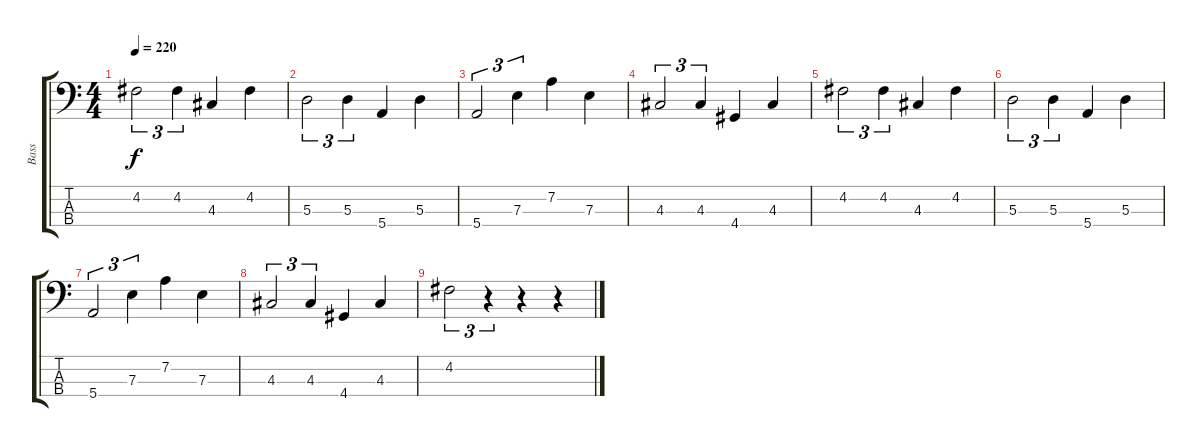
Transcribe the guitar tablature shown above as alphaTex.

\track ("Bass" "Bass") {instrument electricbassfinger}
\staff {score tabs}
\tuning (G2 D2 A1 E1) {hide}
\ts (4 4)
\tempo 220
\clef f4
\ks c
4.2.2{tu (3 2) dy f instrument electricbassfinger} 4.2.4{tu (3 2)} 4.3.4 4.2.4 |
5.3.2{tu (3 2)} 5.3.4{tu (3 2)} 5.4.4 5.3.4 |
5.4.2{tu (3 2)} 7.3.4{tu (3 2)} 7.2.4 7.3.4 |
4.3.2{tu (3 2)} 4.3.4{tu (3 2)} 4.4.4 4.3.4 |
4.2.2{tu (3 2)} 4.2.4{tu (3 2)} 4.3.4 4.2.4 |
5.3.2{tu (3 2)} 5.3.4{tu (3 2)} 5.4.4 5.3.4 |
5.4.2{tu (3 2)} 7.3.4{tu (3 2)} 7.2.4 7.3.4 |
4.3.2{tu (3 2)} 4.3.4{tu (3 2)} 4.4.4 4.3.4 |
4.2.2{tu (3 2)} r.4{tu (3 2)} r.4 r.4
